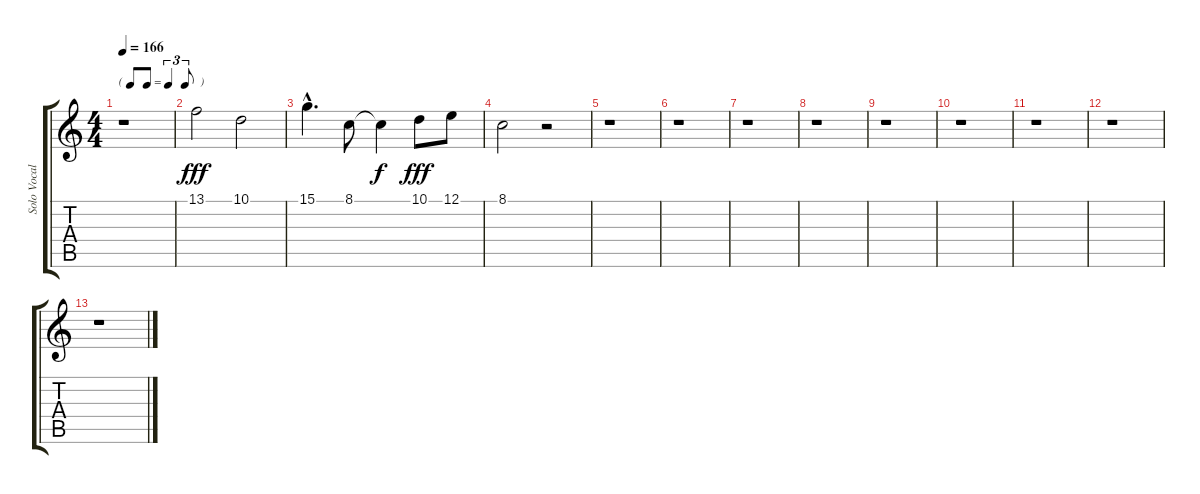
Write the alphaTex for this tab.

\track ("Solo Vocal Horn" "Solo Vocal") {instrument lead6voice}
\staff {score tabs}
\tuning (E4 B3 G3 D3 A2 E2) {hide}
\ts (4 4)
\tf triplet8th
\tempo 166
\clef g2
\ks c
r.1{dy f} |
13.1.2{dy fff} 10.1.2 |
15.1{hac}.4{d} 8.1.8 8.1{t}.4{dy f} 10.1.8{dy fff} 12.1.8 |
8.1.2 r.2 |
r.1 |
r.1 |
r.1 |
r.1 |
r.1 |
r.1 |
r.1 |
r.1 |
r.1
